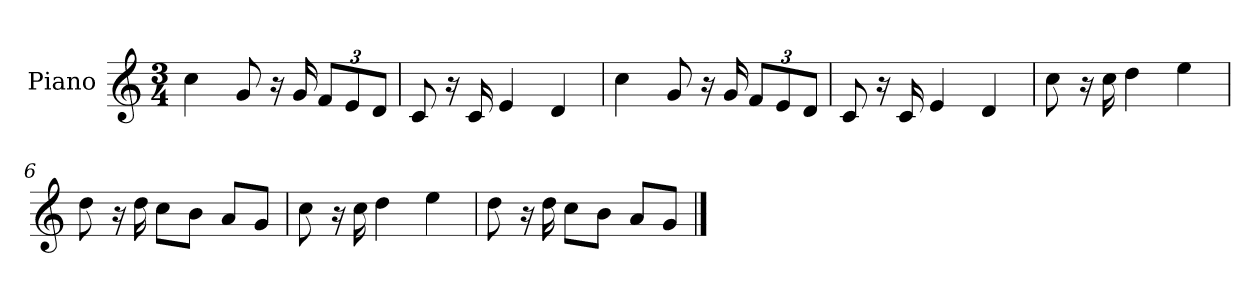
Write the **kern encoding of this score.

**kern
*part1
*staff1
*I"Piano
*I'P-no
*clefG2
*k[]
*M3/4
*MM94
=1
4cc\
8g/
16r
16g/
*Xbrackettup
12f/L
12e/
12d/J
=2
8c/
16r
16c/
4e/
4d/
=3
4cc\
8g/
16r
16g/
12f/L
12e/
12d/J
=4
8c/
16r
16c/
4e/
4d/
=5
8cc\
16r
16cc\
4dd\
4ee\
=6
8dd\
16r
16dd\
8cc\L
8b\J
8a/L
8g/J
!!LO:LB:g=z
=7
8cc\
16r
16cc\
4dd\
4ee\
=8
8dd\
16r
16dd\
8cc\L
8b\J
8a/L
8g/J
==
*-
